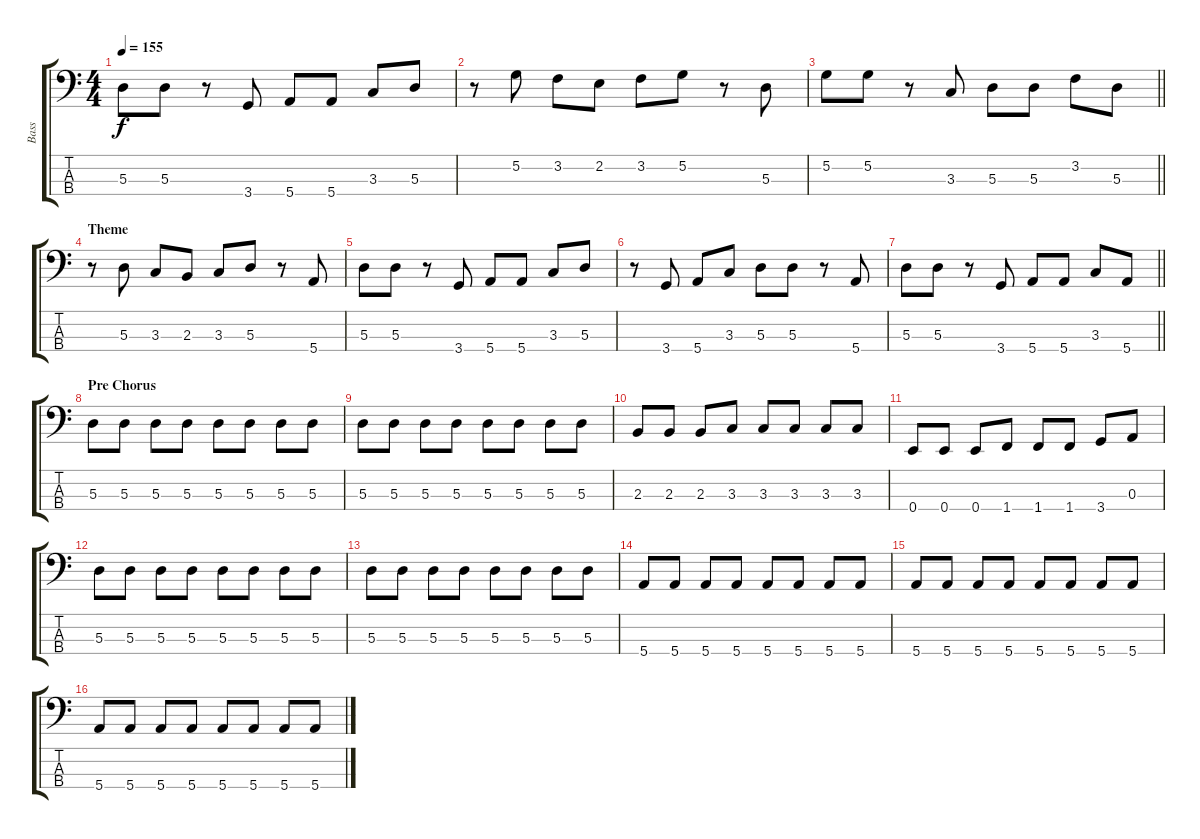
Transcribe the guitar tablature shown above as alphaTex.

\track ("Bass" "Bass") {instrument slapbass1}
\staff {score tabs}
\tuning (G2 D2 A1 E1) {hide}
\ts (4 4)
\tempo 155
\clef f4
\ks c
5.3.8{dy f} 5.3.8 r.8 3.4.8 5.4.8 5.4.8 3.3.8 5.3.8 |
r.8 5.2.8 3.2.8 2.2.8 3.2.8 5.2.8 r.8 5.3.8 |
\barLineRight lightlight
5.2.8 5.2.8 r.8 3.3.8 5.3.8 5.3.8 3.2.8 5.3.8 |
\section ("" "Theme")
r.8 5.3.8 3.3.8 2.3.8 3.3.8 5.3.8 r.8 5.4.8 |
5.3.8 5.3.8 r.8 3.4.8 5.4.8 5.4.8 3.3.8 5.3.8 |
r.8 3.4.8 5.4.8 3.3.8 5.3.8 5.3.8 r.8 5.4.8 |
\barLineRight lightlight
5.3.8 5.3.8 r.8 3.4.8 5.4.8 5.4.8 3.3.8 5.4.8 |
\section ("" "Pre Chorus")
5.3.8 5.3.8 5.3.8 5.3.8 5.3.8 5.3.8 5.3.8 5.3.8 |
5.3.8 5.3.8 5.3.8 5.3.8 5.3.8 5.3.8 5.3.8 5.3.8 |
2.3.8 2.3.8 2.3.8 3.3.8 3.3.8 3.3.8 3.3.8 3.3.8 |
0.4.8 0.4.8 0.4.8 1.4.8 1.4.8 1.4.8 3.4.8 0.3.8 |
5.3.8 5.3.8 5.3.8 5.3.8 5.3.8 5.3.8 5.3.8 5.3.8 |
5.3.8 5.3.8 5.3.8 5.3.8 5.3.8 5.3.8 5.3.8 5.3.8 |
5.4.8 5.4.8 5.4.8 5.4.8 5.4.8 5.4.8 5.4.8 5.4.8 |
5.4.8 5.4.8 5.4.8 5.4.8 5.4.8 5.4.8 5.4.8 5.4.8 |
5.4.8 5.4.8 5.4.8 5.4.8 5.4.8 5.4.8 5.4.8 5.4.8
